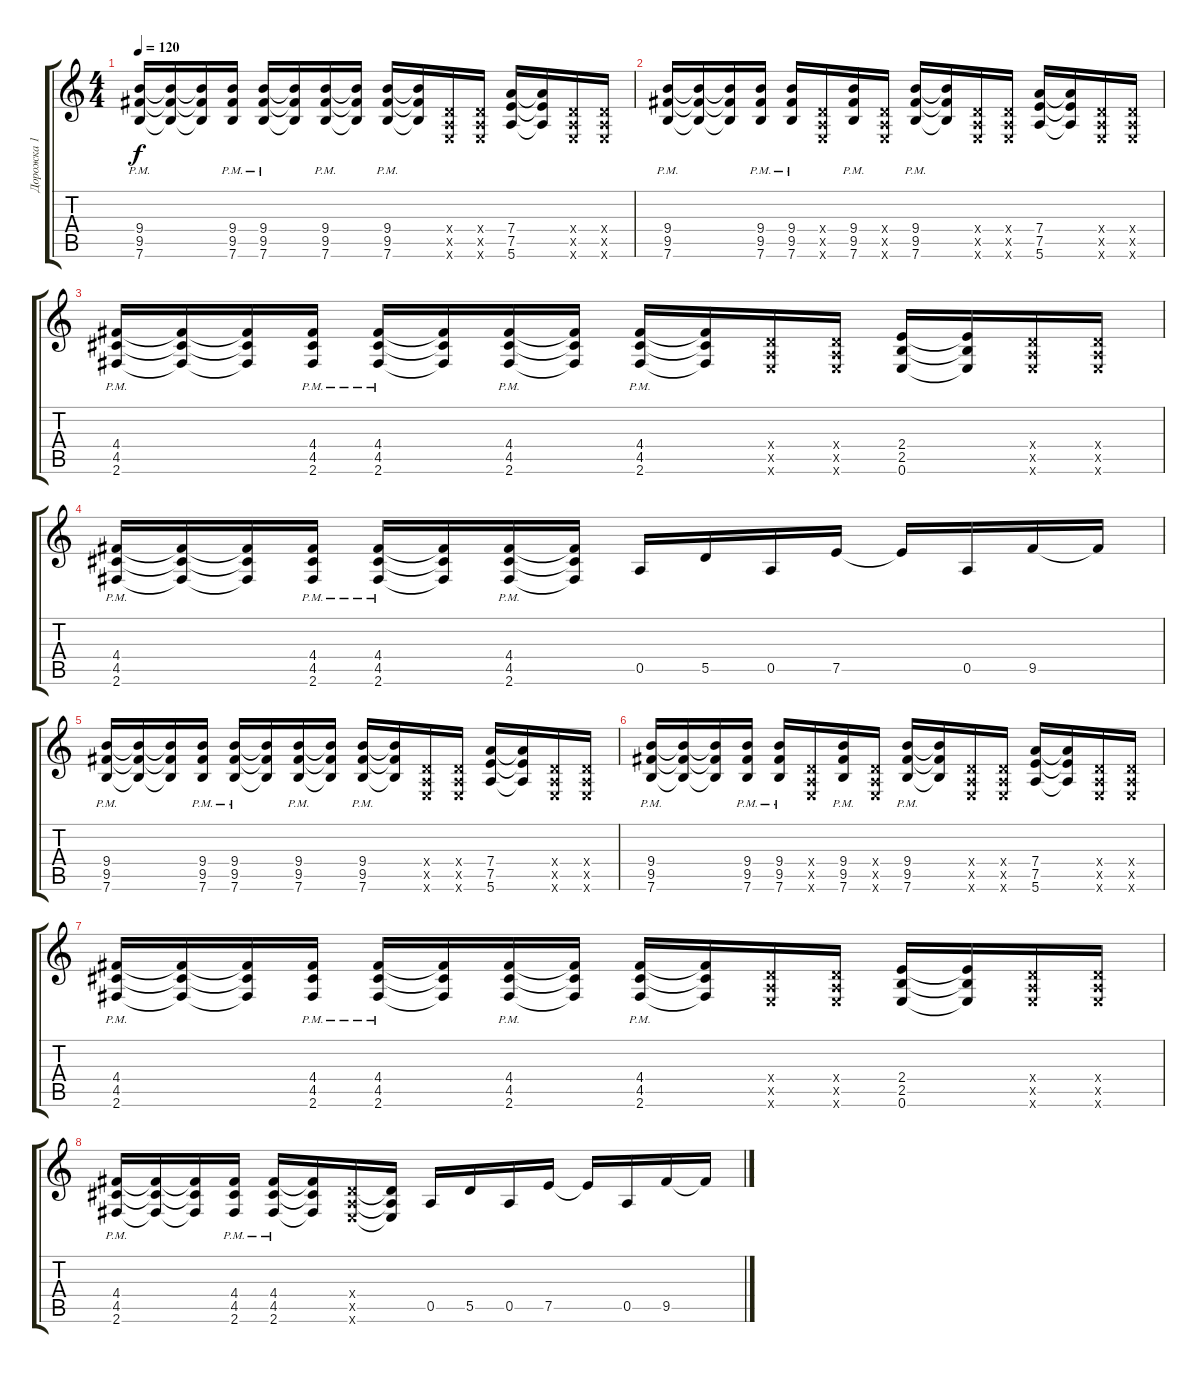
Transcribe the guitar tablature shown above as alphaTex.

\track ("Дорожка 1" "Дорожка 1") {instrument distortionguitar}
\staff {score tabs}
\tuning (E4 B3 G3 D3 A2 E2) {hide}
\ts (4 4)
\tempo 120
\clef g2
\ks c
(9.4 9.5 7.6{pm}).16{dy f} (9.4{t} 9.5{t} 7.6{t}).16 (9.4{t} 9.5{t} 7.6{t}).16 (9.4{pm} 9.5 7.6).16 (9.4{pm} 9.5 7.6).16 (9.4{t} 9.5{t} 7.6{t}).16 (9.4{pm} 9.5 7.6).16 (9.4{t} 9.5{t} 7.6{t}).16 (9.4{pm} 9.5 7.6).16 (9.4{t} 9.5{t} 7.6{t}).16 (0.4{x} 0.5{x} 0.6{x}).16 (0.4{x} 0.5{x} 0.6{x}).16 (7.4 7.5 5.6).16 (7.4{t} 7.5{t} 5.6{t}).16 (0.4{x} 0.5{x} 0.6{x}).16 (0.4{x} 0.5{x} 0.6{x}).16 |
(9.4 9.5 7.6{pm}).16 (9.4{t} 9.5{t} 7.6{t}).16 (9.4{t} 9.5{t} 7.6{t}).16 (9.4{pm} 9.5 7.6).16 (9.4{pm} 9.5 7.6).16 (0.4{x} 0.5{x} 0.6{x}).16 (9.4{pm} 9.5 7.6).16 (0.4{x} 0.5{x} 0.6{x}).16 (9.4{pm} 9.5 7.6).16 (9.4{t} 9.5{t} 7.6{t}).16 (0.4{x} 0.5{x} 0.6{x}).16 (0.4{x} 0.5{x} 0.6{x}).16 (7.4 7.5 5.6).16 (7.4{t} 7.5{t} 5.6{t}).16 (0.4{x} 0.5{x} 0.6{x}).16 (0.4{x} 0.5{x} 0.6{x}).16 |
(4.4{pm} 4.5{pm} 2.6).16 (4.4{t} 4.5{t} 2.6{t}).16 (4.4{t} 4.5{t} 2.6{t}).16 (4.4{pm} 4.5 2.6).16 (4.4{pm} 4.5 2.6).16 (4.4{t} 4.5{t} 2.6{t}).16 (4.4{pm} 4.5 2.6).16 (4.4{t} 4.5{t} 2.6{t}).16 (4.4{pm} 4.5 2.6).16 (4.4{t} 4.5{t} 2.6{t}).16 (0.4{x} 0.5{x} 0.6{x}).16 (0.4{x} 0.5{x} 0.6{x}).16 (2.4 2.5 0.6).16 (2.4{t} 2.5{t} 0.6{t}).16 (0.4{x} 0.5{x} 0.6{x}).16 (0.4{x} 0.5{x} 0.6{x}).16 |
(4.4{pm} 4.5 2.6).16 (4.4{t} 4.5{t} 2.6{t}).16 (4.4{t} 4.5{t} 2.6{t}).16 (4.4{pm} 4.5 2.6).16 (4.4{pm} 4.5 2.6).16 (4.4{t} 4.5{t} 2.6{t}).16 (4.4{pm} 4.5 2.6).16 (4.4{t} 4.5{t} 2.6{t}).16 0.5.16 5.5.16 0.5.16 7.5.16 7.5{t}.16 0.5.16 9.5.16 9.5{t}.16 |
(9.4 9.5 7.6{pm}).16 (9.4{t} 9.5{t} 7.6{t}).16 (9.4{t} 9.5{t} 7.6{t}).16 (9.4{pm} 9.5 7.6).16 (9.4{pm} 9.5 7.6).16 (9.4{t} 9.5{t} 7.6{t}).16 (9.4{pm} 9.5 7.6).16 (9.4{t} 9.5{t} 7.6{t}).16 (9.4{pm} 9.5 7.6).16 (9.4{t} 9.5{t} 7.6{t}).16 (0.4{x} 0.5{x} 0.6{x}).16 (0.4{x} 0.5{x} 0.6{x}).16 (7.4 7.5 5.6).16 (7.4{t} 7.5{t} 5.6{t}).16 (0.4{x} 0.5{x} 0.6{x}).16 (0.4{x} 0.5{x} 0.6{x}).16 |
(9.4 9.5 7.6{pm}).16 (9.4{t} 9.5{t} 7.6{t}).16 (9.4{t} 9.5{t} 7.6{t}).16 (9.4{pm} 9.5 7.6).16 (9.4{pm} 9.5 7.6).16 (0.4{x} 0.5{x} 0.6{x}).16 (9.4{pm} 9.5 7.6).16 (0.4{x} 0.5{x} 0.6{x}).16 (9.4{pm} 9.5 7.6).16 (9.4{t} 9.5{t} 7.6{t}).16 (0.4{x} 0.5{x} 0.6{x}).16 (0.4{x} 0.5{x} 0.6{x}).16 (7.4 7.5 5.6).16 (7.4{t} 7.5{t} 5.6{t}).16 (0.4{x} 0.5{x} 0.6{x}).16 (0.4{x} 0.5{x} 0.6{x}).16 |
(4.4{pm} 4.5{pm} 2.6).16 (4.4{t} 4.5{t} 2.6{t}).16 (4.4{t} 4.5{t} 2.6{t}).16 (4.4{pm} 4.5 2.6).16 (4.4{pm} 4.5 2.6).16 (4.4{t} 4.5{t} 2.6{t}).16 (4.4{pm} 4.5 2.6).16 (4.4{t} 4.5{t} 2.6{t}).16 (4.4{pm} 4.5 2.6).16 (4.4{t} 4.5{t} 2.6{t}).16 (0.4{x} 0.5{x} 0.6{x}).16 (0.4{x} 0.5{x} 0.6{x}).16 (2.4 2.5 0.6).16 (2.4{t} 2.5{t} 0.6{t}).16 (0.4{x} 0.5{x} 0.6{x}).16 (0.4{x} 0.5{x} 0.6{x}).16 |
(4.4{pm} 4.5 2.6).16 (4.4{t} 4.5{t} 2.6{t}).16 (4.4{t} 4.5{t} 2.6{t}).16 (4.4{pm} 4.5 2.6).16 (4.4{pm} 4.5 2.6).16 (4.4{t} 4.5{t} 2.6{t}).16 (0.4{x} 0.5{x} 0.6{x}).16 (0.4{t} 0.5{t} 0.6{t}).16 0.5.16 5.5.16 0.5.16 7.5.16 7.5{t}.16 0.5.16 9.5.16 9.5{t}.16
